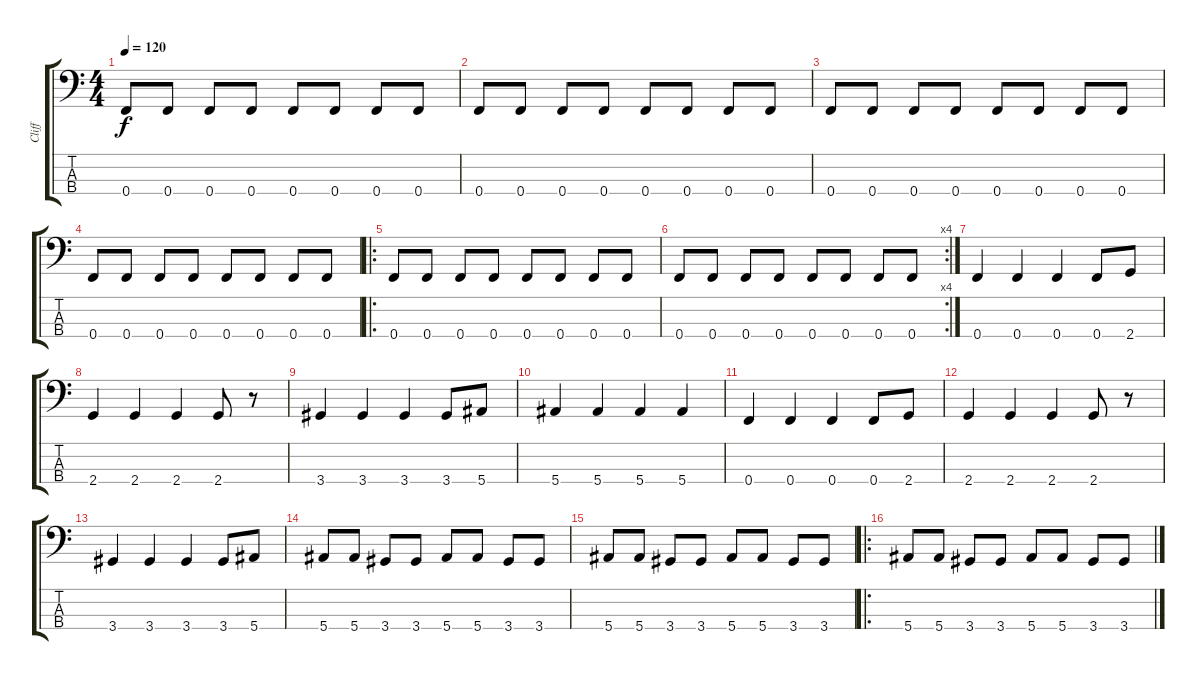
\track ("Cliff" "Cliff") {instrument electricbassfinger}
\staff {score tabs}
\tuning (Ab2 Eb2 Bb1 F1) {hide}
\ts (4 4)
\tempo 120
\clef f4
\ks c
0.4.8{dy f} 0.4.8 0.4.8 0.4.8 0.4.8 0.4.8 0.4.8 0.4.8 |
0.4.8 0.4.8 0.4.8 0.4.8 0.4.8 0.4.8 0.4.8 0.4.8 |
0.4.8 0.4.8 0.4.8 0.4.8 0.4.8 0.4.8 0.4.8 0.4.8 |
0.4.8 0.4.8 0.4.8 0.4.8 0.4.8 0.4.8 0.4.8 0.4.8 |
\ro
0.4.8 0.4.8 0.4.8 0.4.8 0.4.8 0.4.8 0.4.8 0.4.8 |
\rc 4
0.4.8 0.4.8 0.4.8 0.4.8 0.4.8 0.4.8 0.4.8 0.4.8 |
0.4.4 0.4.4 0.4.4 0.4.8 2.4.8 |
2.4.4 2.4.4 2.4.4 2.4.8 r.8 |
3.4.4 3.4.4 3.4.4 3.4.8 5.4.8 |
5.4.4 5.4.4 5.4.4 5.4.4 |
0.4.4 0.4.4 0.4.4 0.4.8 2.4.8 |
2.4.4 2.4.4 2.4.4 2.4.8 r.8 |
3.4.4 3.4.4 3.4.4 3.4.8 5.4.8 |
5.4.8 5.4.8 3.4.8 3.4.8 5.4.8 5.4.8 3.4.8 3.4.8 |
5.4.8 5.4.8 3.4.8 3.4.8 5.4.8 5.4.8 3.4.8 3.4.8 |
\ro
5.4.8 5.4.8 3.4.8 3.4.8 5.4.8 5.4.8 3.4.8 3.4.8
